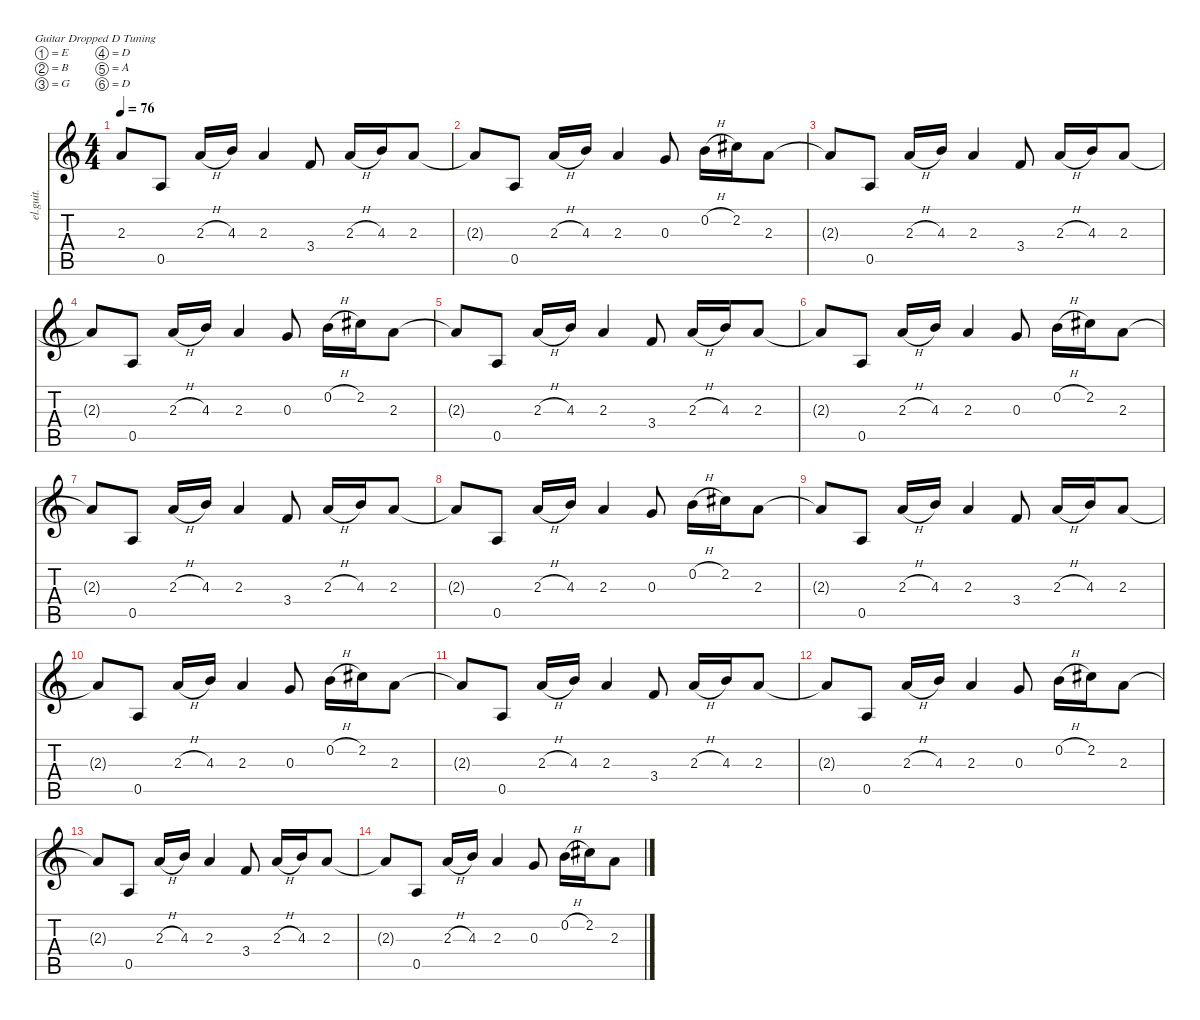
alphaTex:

\defaultSystemsLayout 4
\hideDynamics
\bracketExtendMode nobrackets
\otherSystemsTrackNameOrientation horizontal
\track ("Fill Guitar #1" "el.guit.") {instrument electricguitarclean}
\staff {score tabs}
\tuning (E4 B3 G3 D3 A2 D2)
\ts (4 4)
\tempo 76
\clef g2
\ks c
2.3{t}.8{dy f beam Up} 0.5.8{beam Up} 2.3{h}.16{beam Up} 4.3.16{beam Up} 2.3.4{beam Up} 3.4.8{beam Up} 2.3{h}.16{beam Up} 4.3.16{beam Up} 2.3.8{beam Up} |
2.3{t}.8{beam Up} 0.5.8{beam Up} 2.3{h}.16{beam Up} 4.3.16{beam Up} 2.3.4{beam Up} 0.3.8{beam Up} 0.2{h}.16{beam Down} 2.2{acc #}.16{beam Down} 2.3.8{beam Down} |
2.3{t}.8{beam Up} 0.5.8{beam Up} 2.3{h}.16{beam Up} 4.3.16{beam Up} 2.3.4{beam Up} 3.4.8{beam Up} 2.3{h}.16{beam Up} 4.3.16{beam Up} 2.3.8{beam Up} |
2.3{t}.8{beam Up} 0.5.8{beam Up} 2.3{h}.16{beam Up} 4.3.16{beam Up} 2.3.4{beam Up} 0.3.8{beam Up} 0.2{h}.16{beam Down} 2.2{acc #}.16{beam Down} 2.3.8{beam Down} |
2.3{t}.8{beam Up} 0.5.8{beam Up} 2.3{h}.16{beam Up} 4.3.16{beam Up} 2.3.4{beam Up} 3.4.8{beam Up} 2.3{h}.16{beam Up} 4.3.16{beam Up} 2.3.8{beam Up} |
2.3{t}.8{beam Up} 0.5.8{beam Up} 2.3{h}.16{beam Up} 4.3.16{beam Up} 2.3.4{beam Up} 0.3.8{beam Up} 0.2{h}.16{beam Down} 2.2{acc #}.16{beam Down} 2.3.8{beam Down} |
2.3{t}.8{beam Up} 0.5.8{beam Up} 2.3{h}.16{beam Up} 4.3.16{beam Up} 2.3.4{beam Up} 3.4.8{beam Up} 2.3{h}.16{beam Up} 4.3.16{beam Up} 2.3.8{beam Up} |
2.3{t}.8{beam Up} 0.5.8{beam Up} 2.3{h}.16{beam Up} 4.3.16{beam Up} 2.3.4{beam Up} 0.3.8{beam Up} 0.2{h}.16{beam Down} 2.2{acc #}.16{beam Down} 2.3.8{beam Down} |
2.3{t}.8{beam Up} 0.5.8{beam Up} 2.3{h}.16{beam Up} 4.3.16{beam Up} 2.3.4{beam Up} 3.4.8{beam Up} 2.3{h}.16{beam Up} 4.3.16{beam Up} 2.3.8{beam Up} |
2.3{t}.8{beam Up} 0.5.8{beam Up} 2.3{h}.16{beam Up} 4.3.16{beam Up} 2.3.4{beam Up} 0.3.8{beam Up} 0.2{h}.16{beam Down} 2.2{acc #}.16{beam Down} 2.3.8{beam Down} |
2.3{t}.8{beam Up} 0.5.8{beam Up} 2.3{h}.16{beam Up} 4.3.16{beam Up} 2.3.4{beam Up} 3.4.8{beam Up} 2.3{h}.16{beam Up} 4.3.16{beam Up} 2.3.8{beam Up} |
2.3{t}.8{beam Up} 0.5.8{beam Up} 2.3{h}.16{beam Up} 4.3.16{beam Up} 2.3.4{beam Up} 0.3.8{beam Up} 0.2{h}.16{beam Down} 2.2{acc #}.16{beam Down} 2.3.8{beam Down} |
2.3{t}.8{beam Up} 0.5.8{beam Up} 2.3{h}.16{beam Up} 4.3.16{beam Up} 2.3.4{beam Up} 3.4.8{beam Up} 2.3{h}.16{beam Up} 4.3.16{beam Up} 2.3.8{beam Up} |
2.3{t}.8{beam Up} 0.5.8{beam Up} 2.3{h}.16{beam Up} 4.3.16{beam Up} 2.3.4{beam Up} 0.3.8{beam Up} 0.2{h}.16{beam Down} 2.2{acc #}.16{beam Down} 2.3.8{beam Down}
